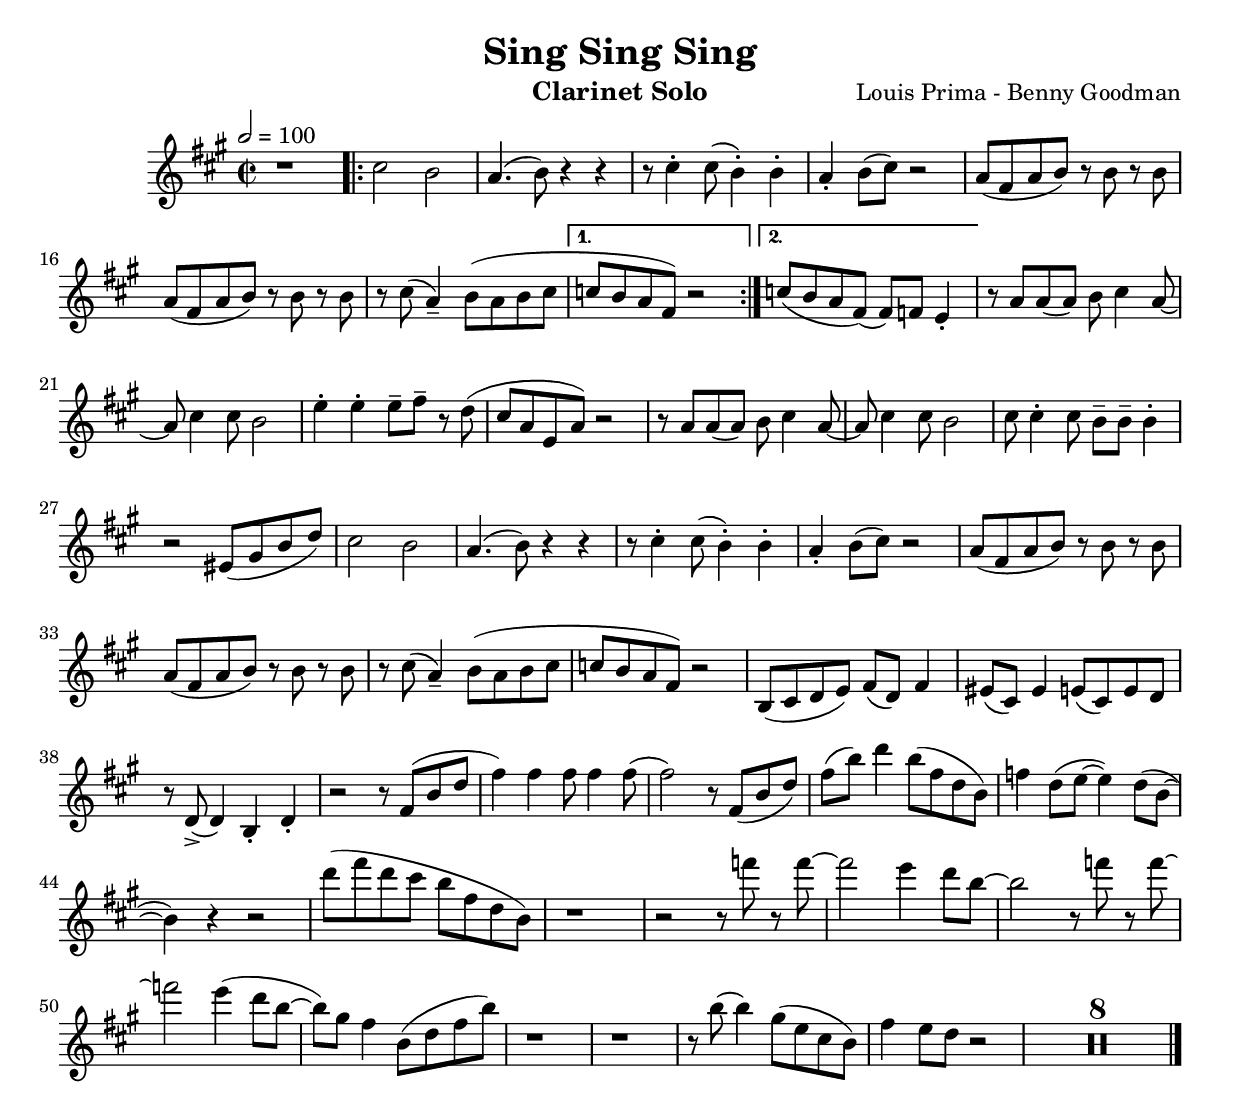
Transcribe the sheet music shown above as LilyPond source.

\version "2.18.2"

defaultSetup = { 
    \tempo 2 = 100
    \time 2/2
    \clef treble
    \compressFullBarRests
}

defaultKey = {
    \key a \major
}

trumpetSheet = {
    % Introduction with ff Trombone
    r1 |
    r1 |
    r1 |
    fis8 ([a c c] ~ c8 [a) fis (a] |
    c8 [c ~c a]) fis8 ([a fis eis]
    fis4) r4 r2
    r2 r4 r8 cis'8 |
    e8[e] fis4-. cis8 a4-. fis8 |
    c' (c b a fis4-.) eis8 (fis) |
    r1 |
    r1 |

    % A part (ritornelo 2x)
    \repeat volta 2 {
        r8. a16--    a4-.   r8. gis16-- gis4-.   |
        r8. fis16--  fis4-. r8. gis16-- gis4-. |
        a-. r4 r2 |
        r2 r8 cis8[cis8 cis8] |
        fis4 fis4 cis-- r8 fis8 ~|
        fis8 fis4-. fis8-- cis4-. r4 |
        r1 |
    }

    \alternative {
        {r1}
        {r2 r4 r8 fis8 |}
    }

    % B part (starting)
    a4-. r4 r2 |
    r2 r8  \tuplet 3/3 {bis,8 ( \tuplet 3/2 {cis8 d8 eis8 } |
    e4-. )} e4-. e8-- fis8-- r8 d8 |
    cis a e a r4 r8 b8 |
    r1 |
    r2 r4 r8 cis8 ~|
    cis8 e4-. cis8 e8-- eis8-- fis4-. |
    cis a8 a8 r8 b8 r4 |

    % C part 
    r8. a16--    a4-.   r8. gis16-- gis4-.   |
    r8. fis16--  fis4-. r8. gis16-- gis4-. |
    a-. r4 r2 |
    r2 r8 cis8[cis8 cis8] |
    fis4 fis4 cis-- r8 fis8 ~|
    fis8 fis4-. fis8-- cis4-. r4 |
    r1 |
    r2 r8 fis8 r8 b8-> ~ |
    b4. fis8-> ~ fis4. f8-> ~ |
    f4. e8-> ~ e4. r8 | 
    r8 d8-> ~ d4 b4-. d4-. |
    f8 (e4 d8 b4-.) r4 
    \bar "||"


    % D part (clarinet solo)
    
    r1
    \bar "|."
}

clarinetSheet = {
    % Introduction ff trombone
    r1 * 10 |

    % A part (ritornelo 2x)
    \repeat volta 2 {
        cis2 b2 |
        a4.(b8) r4 r4 |
        r8 cis4-. cis8(b4-.) b4-. |
        a-. b8(cis8) r2 |
        a8(fis a b) r8 b8 r8 b8 |
        a8(fis a b) r8 b8 r8 b8 |
        r8 cis8(a4--) b8(a b cis |
    }

    \alternative {
        {c b a fis) r2}
        {c'8(b a fis) (fis8) f8 e4-. |}
    }

    % B part
    r8 a8 a8(a) b8 cis4 a8 ~|
    a8 cis4 cis8 b2 |
    e4-. e4-. e8-- fis8-- r8 d8 (|
    cis8[a e a]) r2 |
    r8 a8 a8(a) b8 cis4 a8 ~|
    a8 cis4 cis8 b2 |
    cis8 cis4-. cis8 b8-- b8-- b4-. |

    % C part
    r2 eis,8(gis b d) |
    cis2 b2 |
    a4.(b8) r4 r4 |
    r8 cis4-. cis8(b4-.) b4-. |
    a4-. b8(cis8) r2 |
    a8(fis a b) r8 b8 r8 b8 |
    a8(fis a b) r8 b8 r8 b8 |
    r8 cis8(a4--) b8(a b cis |
    c b a fis) r2 |
    b,8(cis d e) fis8(d) fis4 |
    eis8(cis) eis4 e8(cis) e8 d8 |
    r8 d8->(d4) b-. d4-. |

    % D part (clarinet solo)
    r2 r8 fis8(b d |
    fis4) fis4 fis8 fis4 fis8(|
    fis2) r8 fis,8(b d) |
    fis8(b) d4 b8(fis d b) |
    f'4 d8(e8~e4) d8(b8~ |
    b4) r4 r2 |
    d'8(fis d cis b fis d b) |
    r1 |
    r2 r8 f''8 r8 f8 ~ |
    f2 e4 d8 b8 ~
    b2 r8 f'8 r8 f8 ~ |
    f2 e4 (d8 b8 ~|
    b8) gis8 fis4 b,8(d fis b)|
    r1 |
    r1 |
    r8 b8(b4) gis8(e cis b) |
    fis'4 e8 d8 r2 |
    R1 * 8 
    
    % E part 

    % F part

    \bar "|."    

 
}

trumpet =
\relative c' {
    \defaultSetup
    \defaultKey
    \trumpetSheet
}

clarinet =
\relative c'' {
    \defaultSetup
    \defaultKey
    \clarinetSheet
}

\header {
    title= "Sing Sing Sing"
    composer = "Louis Prima - Benny Goodman"
%   instrument = "Trumpet 1"
    instrument = "Clarinet Solo"
}

\score {
%   \trumpet
    \clarinet
}
